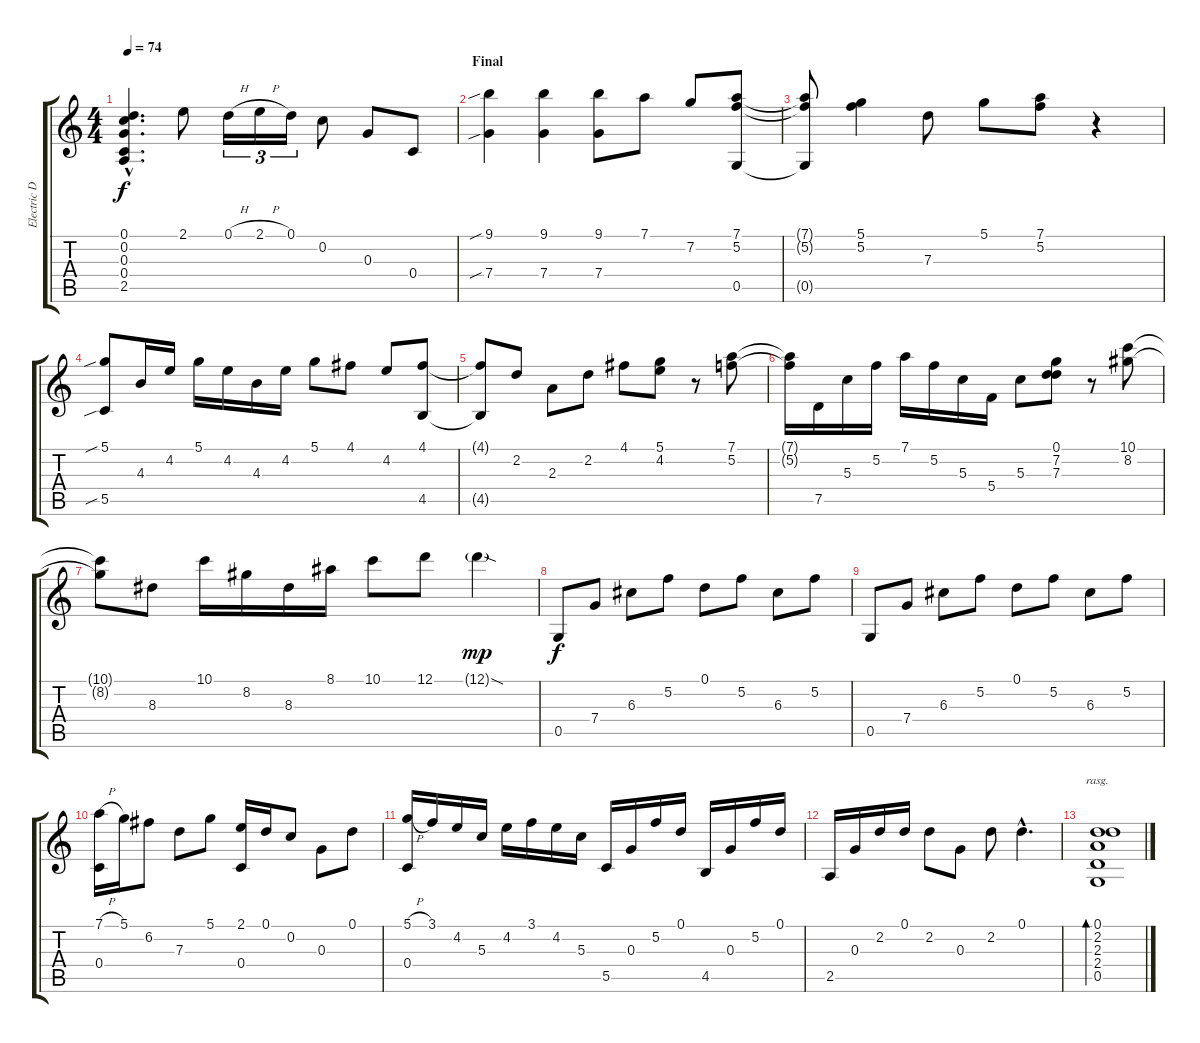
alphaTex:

\track ("Electric DGCGCD" "Electric D") {instrument electricguitarjazz}
\staff {score tabs}
\tuning (D4 C4 G3 C3 G2 D2) {hide}
\ts (4 4)
\tempo 74
\clef g2
\ks c
(0.1{hac} 0.2{hac} 0.3{hac} 0.4{hac} 2.5{hac}).4{d dy f} 2.1.8 0.1{h}.16{tu (3 2)} 2.1{h}.16{tu (3 2)} 0.1.16{tu (3 2)} 0.2.8 0.3.8 0.4.8 |
\section ("" "Final")
(9.1{sib} 7.4{sib}).4 (9.1 7.4).4 (9.1 7.4).8 7.1.8 7.2.8 (7.1 5.2 0.5).8 |
(7.1{t} 5.2{t} 0.5{t}).8 (5.1 5.2).4 7.3.8 5.1.8 (7.1 5.2).8 r.4 |
(5.1{sib} 5.5{sib}).8 4.3.16 4.2.16 5.1.16 4.2.16 4.3.16 4.2.16 5.1.8 4.1.8 4.2.8 (4.1 4.5).8 |
(4.1{t} 4.5{t}).8 2.2.8 2.3.8 2.2.8 4.1.8 (5.1 4.2).8 r.8 (7.1 5.2).8 |
(7.1{t} 5.2{t}).16 7.5.16 5.3.16 5.2.16 7.1.16 5.2.16 5.3.16 5.4.16 5.3.8 (0.1 7.2 7.3).8 r.8 (10.1 8.2).8 |
(10.1{t} 8.2{t}).8 8.3.8 10.1.16 8.2.16 8.3.16 8.1.16 10.1.8 12.1.8 12.1{sod g}.4{dy mp} |
0.5.8{dy f} 7.4.8 6.3.8 5.2.8 0.1.8 5.2.8 6.3.8 5.2.8 |
0.5.8 7.4.8 6.3.8 5.2.8 0.1.8 5.2.8 6.3.8 5.2.8 |
(7.1{h} 0.4).16 5.1.16 6.2.8 7.3.8 5.1.8 (2.1 0.4).16 0.1.16 0.2.8 0.3.8 0.1.8 |
(5.1{h} 0.4).16 3.1.16 4.2.16 5.3.16 4.2.16 3.1.16 4.2.16 5.3.16 5.5.16 0.3.16 5.2.16 0.1.16 4.5.16 0.3.16 5.2.16 0.1.16 |
2.5.16 0.3.16 2.2.16 0.1.16 2.2.8 0.3.8 2.2.8 0.1{hac}.4{d} |
(0.1 2.2 2.3 2.4 0.5).1{bd 240 rasg ii}
